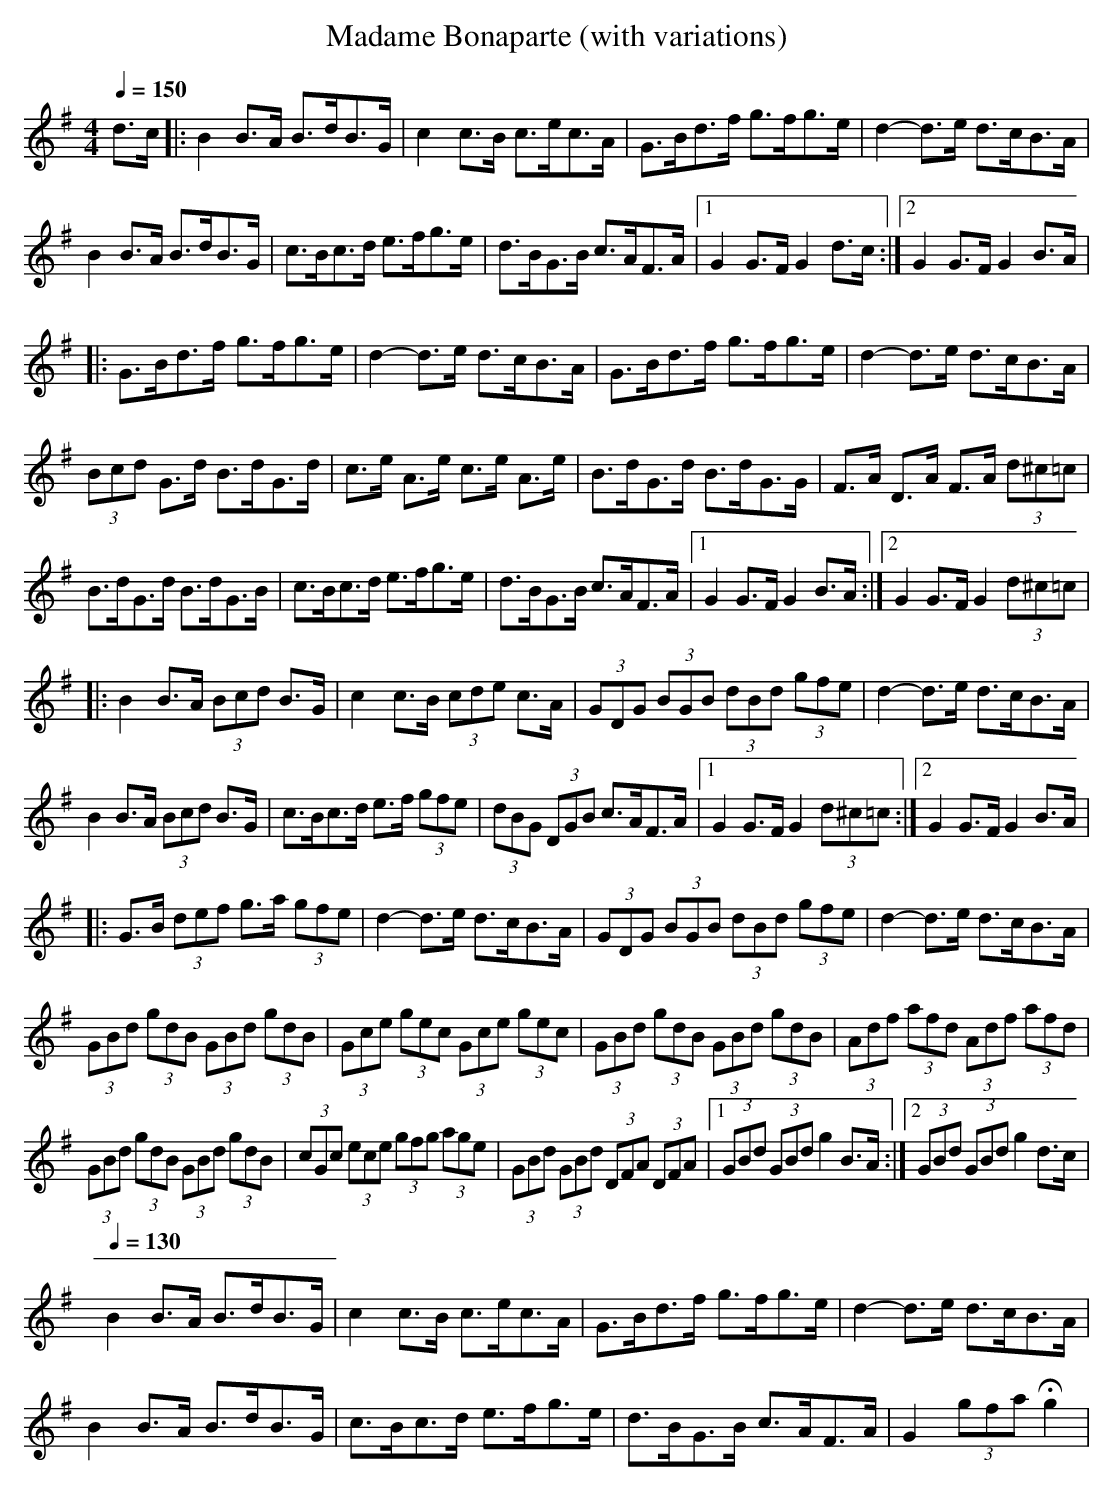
X:1
T:Madame Bonaparte (with variations)
M:4/4
L:1/8
Q:1/4=150
K:G
d>c |: B2 B>A B>dB>G | c2 c>B c>ec>A | G>Bd>f g>fg>e | d2-d>e d>cB>A |
B2 B>A B>dB>G | c>Bc>d e>fg>e | d>BG>B c>AF>A |1 G2 G>F G2 d>c :|2 G2 G>F G2 B>A |
|:G>Bd>f g>fg>e | d2-d>e d>cB>A | G>Bd>f g>fg>e | d2-d>e d>cB>A |
(3Bcd G>d B>dG>d | c>e A>e c>e A>e | B>dG>d B>dG>G | F>A D>A F>A (3d^c=c |
B>dG>d B>dG>B | c>Bc>d e>fg>e | d>BG>B c>AF>A |1 G2 G>F G2 B>A :|2 G2 G>F G2 (3d^c=c |
|:B2 B>A (3Bcd B>G | c2c>B (3cde c>A |(3GDG (3BGB (3dBd (3gfe | d2-d>e d>cB>A |
B2 B>A (3Bcd B>G | c>Bc>d e>f (3gfe | (3dBG (3DGB c>AF>A |1 G2 G>F G2 (3d^c=c :|2 G2 G>F G2 B>A |
|:G>B (3def g>a (3gfe | d2-d>e d>cB>A | (3GDG (3BGB (3dBd (3gfe | d2-d>e d>cB>A|
(3GBd (3gdB (3GBd (3gdB | (3Gce (3gec (3Gce (3gec | (3GBd (3gdB (3GBd (3gdB | (3Adf (3afd (3Adf (3afd |
(3GBd (3gdB (3GBd (3gdB | (3cGc (3ece (3gfg (3age | (3GBd (3GBd (3DFA (3DFA |1 (3GBd (3GBd g2 B>A :|2 (3GBd (3GBd g2 d>c |
Q:1/4=130
B2 B>A B>dB>G | c2 c>B c>ec>A | G>Bd>f g>fg>e | d2-d>e d>cB>A |
B2 B>A B>dB>G | c>Bc>d e>fg>e | d>BG>B c>AF>A | G2 (3gfa Hg2 |
